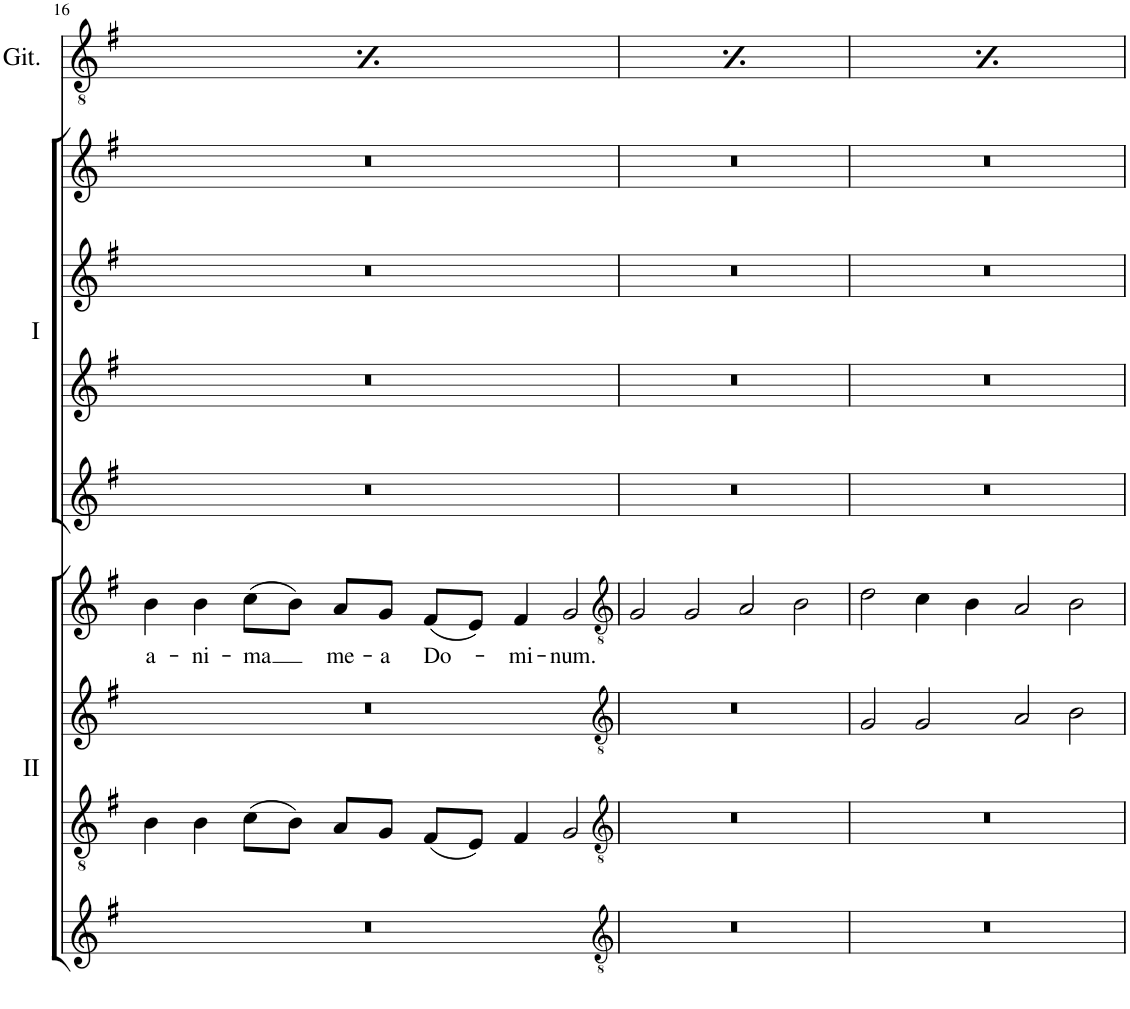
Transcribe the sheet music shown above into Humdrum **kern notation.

**kern	**kern	**kern	**kern	**text	**kern	**kern	**kern	**kern	**kern	**harte
*part3	*part3	*part3	*part3	*part3	*part2	*part2	*part2	*part2	*part1	*part1
*staff9	*staff8	*staff7	*staff6	*staff6	*staff5	*staff4	*staff3	*staff2	*staff1	*
*I"Kanon II	*	*	*	*	*I"Kanon I	*	*	*	*I"Gitarre	*
*I'II	*	*	*	*	*I'I	*	*	*	*I'Git.	*
!!LO:PB:g=z
*clefG2	*clefGv2	*clefG2	*clefG2	*	*clefG2	*clefG2	*clefG2	*clefG2	*clefGv2	*
*k[f#]	*k[f#]	*k[f#]	*k[f#]	*	*k[f#]	*k[f#]	*k[f#]	*k[f#]	*k[f#]	*
*M4/2	*M4/2	*M4/2	*M4/2	*	*M4/2	*M4/2	*M4/2	*M4/2	*M4/2	*
*MM96	*MM96	*MM96	*MM96	*	*MM96	*MM96	*MM96	*MM96	*MM96	*
=16	=16	=16	=16	=16	=16	=16	=16	=16	=16	=16
!	!	!	!	!LO:LY:b	!	!	!	!	!	!
0r	4B\	0r	4b\	a-	0r	0r	0r	0r	2GG/ 2BB/ 2D/ 2G/ 2B/ 2g/	G:maj
!	!	!	!	!LO:LY:b	!	!	!	!	!	!
.	4B\	.	4b\	-ni-	.	.	.	.	.	.
!	!	!	!	!LO:LY:b	!	!	!	!	!	!
.	8c\L	.	(8cc\L	-ma	.	.	.	.	2C/ 2E/ 2G/ 2c/ 2e/	C:maj
.	8B\J	.	8b\J)	.	.	.	.	.	.	.
!	!	!	!	!LO:LY:b	!	!	!	!	!	!
.	8A/L	.	8a/L	me-	.	.	.	.	.	.
!	!	!	!	!LO:LY:b	!	!	!	!	!	!
.	8G/J	.	8g/J	-a	.	.	.	.	.	.
!	!	!	!	!LO:LY:b	!	!	!	!	!	!
.	8F#/L	.	(8f#/L	Do-	.	.	.	.	2D/ 2A/ 2d/ 2f#/	D:maj
.	8E/J	.	8e/J)	.	.	.	.	.	.	.
!	!	!	!	!LO:LY:b	!	!	!	!	!	!
.	4F#/	.	4f#/	-mi-	.	.	.	.	.	.
!	!	!	!	!LO:LY:b	!	!	!	!	!	!
.	2G/	.	2g/	-num.	.	.	.	.	2GG/ 2BB/ 2D/ 2G/ 2B/ 2g/	G:maj
=17	=17	=17	=17	=17	=17	=17	=17	=17	=17	=17
*clefGv2	*clefGv2	*clefGv2	*clefGv2	*	*	*	*	*	*	*
*	*	*	*	*	*	*	*	*	*MM96	*
0r	0r	0r	2G/	.	0r	0r	0r	0r	2GG/ 2BB/ 2D/ 2G/ 2B/ 2g/	G:maj
.	.	.	2G/	.	.	.	.	.	2C/ 2E/ 2G/ 2c/ 2e/	C:maj
.	.	.	2A/	.	.	.	.	.	2D/ 2A/ 2d/ 2f#/	D:maj
.	.	.	2B\	.	.	.	.	.	2GG/ 2BB/ 2D/ 2G/ 2B/ 2g/	G:maj
=18	=18	=18	=18	=18	=18	=18	=18	=18	=18	=18
*	*	*	*	*	*	*	*	*	*MM96	*
0r	0r	2G/	2d\	.	0r	0r	0r	0r	2GG/ 2BB/ 2D/ 2G/ 2B/ 2g/	G:maj
.	.	2G/	4c\	.	.	.	.	.	2C/ 2E/ 2G/ 2c/ 2e/	C:maj
.	.	.	4B\	.	.	.	.	.	.	.
.	.	2A/	2A/	.	.	.	.	.	2D/ 2A/ 2d/ 2f#/	D:maj
.	.	2B\	2B\	.	.	.	.	.	2GG/ 2BB/ 2D/ 2G/ 2B/ 2g/	G:maj
=	=	=	=	=	=	=	=	=	=	=
*-	*-	*-	*-	*-	*-	*-	*-	*-	*-	*-
